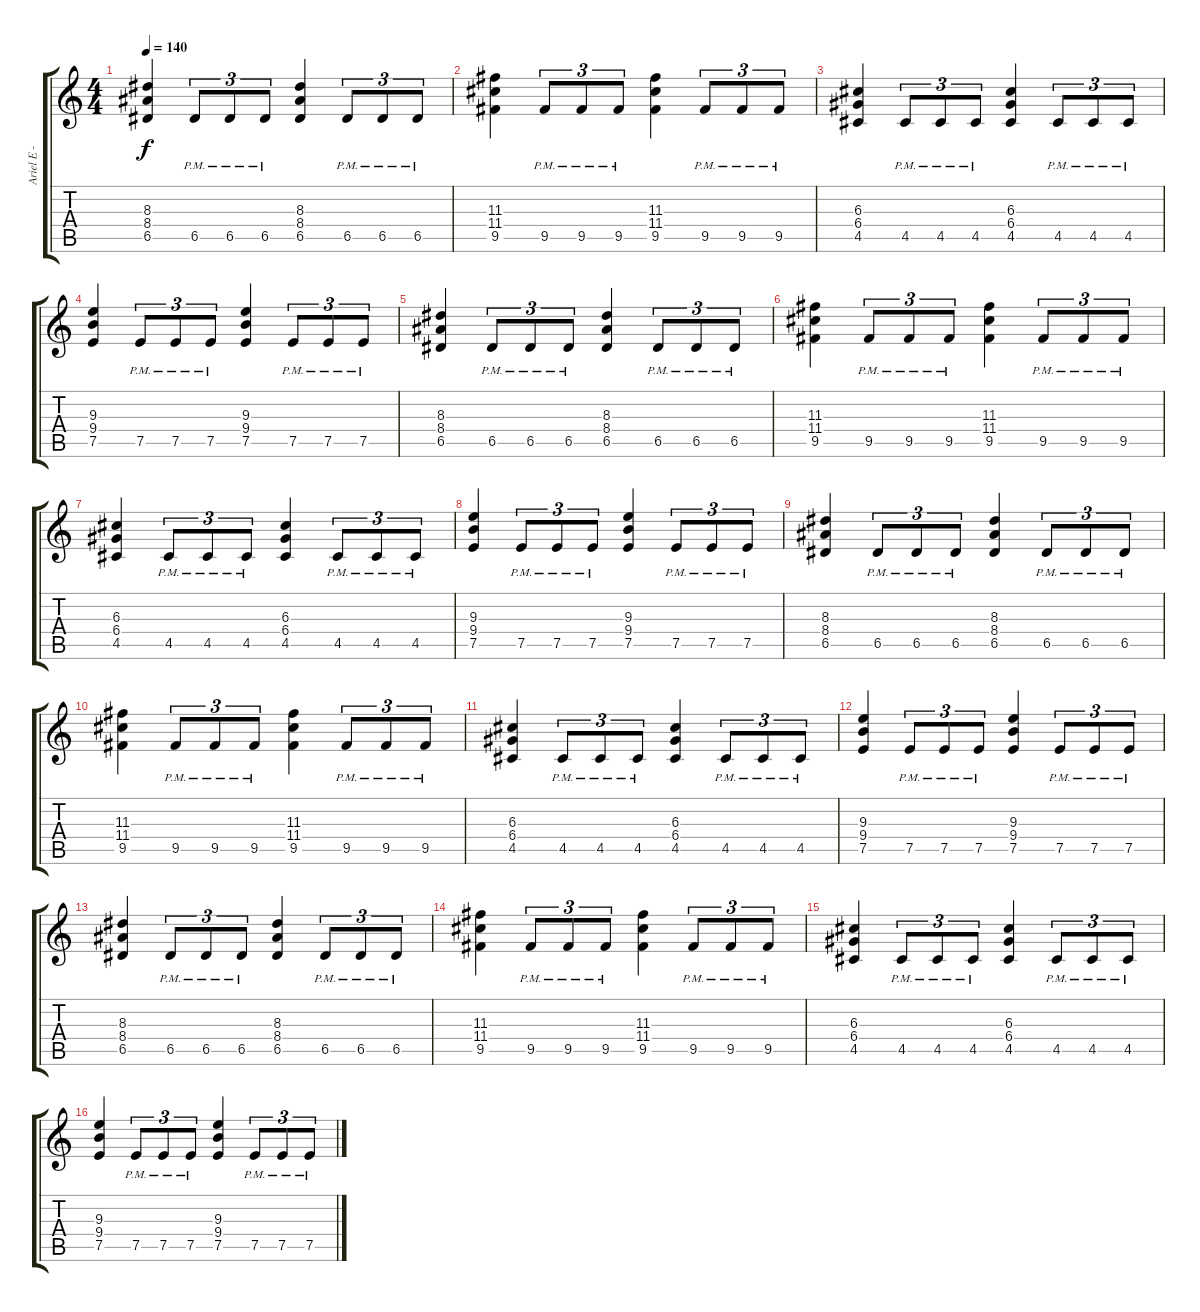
\track ("Ariel E - Lead Guitar" "Ariel E - ") {instrument distortionguitar}
\staff {score tabs}
\tuning (E4 B3 G3 D3 A2 E2) {hide}
\ts (4 4)
\tempo 140
\clef g2
\ks c
(8.3 8.4 6.5).4{dy f} 6.5{pm}.8{tu (3 2)} 6.5{pm}.8{tu (3 2)} 6.5{pm}.8{tu (3 2)} (8.3 8.4 6.5).4 6.5{pm}.8{tu (3 2)} 6.5{pm}.8{tu (3 2)} 6.5{pm}.8{tu (3 2)} |
(11.3 11.4 9.5).4 9.5{pm}.8{tu (3 2)} 9.5{pm}.8{tu (3 2)} 9.5{pm}.8{tu (3 2)} (11.3 11.4 9.5).4 9.5{pm}.8{tu (3 2)} 9.5{pm}.8{tu (3 2)} 9.5{pm}.8{tu (3 2)} |
(6.3 6.4 4.5).4{volume 14} 4.5{pm}.8{tu (3 2)} 4.5{pm}.8{tu (3 2)} 4.5{pm}.8{tu (3 2)} (6.3 6.4 4.5).4 4.5{pm}.8{tu (3 2)} 4.5{pm}.8{tu (3 2)} 4.5{pm}.8{tu (3 2)} |
(9.3 9.4 7.5).4 7.5{pm}.8{tu (3 2)} 7.5{pm}.8{tu (3 2)} 7.5{pm}.8{tu (3 2)} (9.3 9.4 7.5).4 7.5{pm}.8{tu (3 2)} 7.5{pm}.8{tu (3 2)} 7.5{pm}.8{tu (3 2)} |
(8.3 8.4 6.5).4 6.5{pm}.8{tu (3 2)} 6.5{pm}.8{tu (3 2)} 6.5{pm}.8{tu (3 2)} (8.3 8.4 6.5).4 6.5{pm}.8{tu (3 2)} 6.5{pm}.8{tu (3 2)} 6.5{pm}.8{tu (3 2)} |
(11.3 11.4 9.5).4 9.5{pm}.8{tu (3 2)} 9.5{pm}.8{tu (3 2)} 9.5{pm}.8{tu (3 2)} (11.3 11.4 9.5).4 9.5{pm}.8{tu (3 2)} 9.5{pm}.8{tu (3 2)} 9.5{pm}.8{tu (3 2)} |
(6.3 6.4 4.5).4 4.5{pm}.8{tu (3 2)} 4.5{pm}.8{tu (3 2)} 4.5{pm}.8{tu (3 2)} (6.3 6.4 4.5).4 4.5{pm}.8{tu (3 2)} 4.5{pm}.8{tu (3 2)} 4.5{pm}.8{tu (3 2)} |
(9.3 9.4 7.5).4 7.5{pm}.8{tu (3 2)} 7.5{pm}.8{tu (3 2)} 7.5{pm}.8{tu (3 2)} (9.3 9.4 7.5).4 7.5{pm}.8{tu (3 2)} 7.5{pm}.8{tu (3 2)} 7.5{pm}.8{tu (3 2)} |
(8.3 8.4 6.5).4 6.5{pm}.8{tu (3 2)} 6.5{pm}.8{tu (3 2)} 6.5{pm}.8{tu (3 2)} (8.3 8.4 6.5).4 6.5{pm}.8{tu (3 2)} 6.5{pm}.8{tu (3 2)} 6.5{pm}.8{tu (3 2)} |
(11.3 11.4 9.5).4 9.5{pm}.8{tu (3 2)} 9.5{pm}.8{tu (3 2)} 9.5{pm}.8{tu (3 2)} (11.3 11.4 9.5).4 9.5{pm}.8{tu (3 2)} 9.5{pm}.8{tu (3 2)} 9.5{pm}.8{tu (3 2)} |
(6.3 6.4 4.5).4{volume 14} 4.5{pm}.8{tu (3 2)} 4.5{pm}.8{tu (3 2)} 4.5{pm}.8{tu (3 2)} (6.3 6.4 4.5).4 4.5{pm}.8{tu (3 2)} 4.5{pm}.8{tu (3 2)} 4.5{pm}.8{tu (3 2)} |
(9.3 9.4 7.5).4 7.5{pm}.8{tu (3 2)} 7.5{pm}.8{tu (3 2)} 7.5{pm}.8{tu (3 2)} (9.3 9.4 7.5).4 7.5{pm}.8{tu (3 2)} 7.5{pm}.8{tu (3 2)} 7.5{pm}.8{tu (3 2)} |
(8.3 8.4 6.5).4 6.5{pm}.8{tu (3 2)} 6.5{pm}.8{tu (3 2)} 6.5{pm}.8{tu (3 2)} (8.3 8.4 6.5).4 6.5{pm}.8{tu (3 2)} 6.5{pm}.8{tu (3 2)} 6.5{pm}.8{tu (3 2)} |
(11.3 11.4 9.5).4 9.5{pm}.8{tu (3 2)} 9.5{pm}.8{tu (3 2)} 9.5{pm}.8{tu (3 2)} (11.3 11.4 9.5).4 9.5{pm}.8{tu (3 2)} 9.5{pm}.8{tu (3 2)} 9.5{pm}.8{tu (3 2)} |
(6.3 6.4 4.5).4 4.5{pm}.8{tu (3 2)} 4.5{pm}.8{tu (3 2)} 4.5{pm}.8{tu (3 2)} (6.3 6.4 4.5).4 4.5{pm}.8{tu (3 2)} 4.5{pm}.8{tu (3 2)} 4.5{pm}.8{tu (3 2)} |
(9.3 9.4 7.5).4 7.5{pm}.8{tu (3 2)} 7.5{pm}.8{tu (3 2)} 7.5{pm}.8{tu (3 2)} (9.3 9.4 7.5).4 7.5{pm}.8{tu (3 2)} 7.5{pm}.8{tu (3 2)} 7.5{pm}.8{tu (3 2)}
